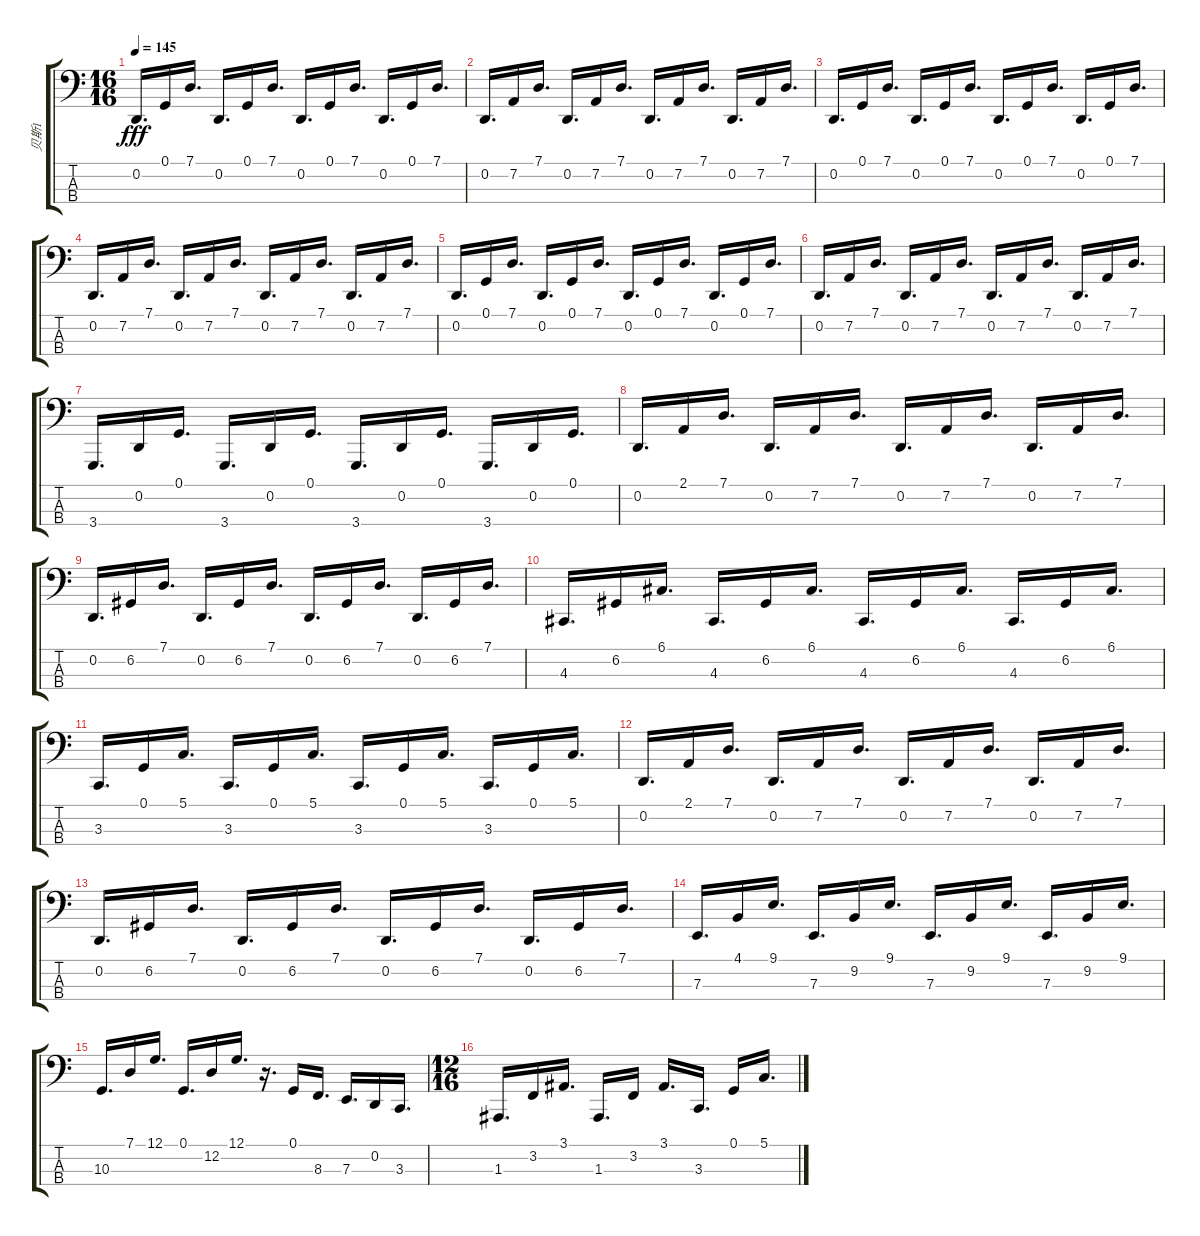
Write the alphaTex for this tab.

\track ("贝斯1" "贝斯1") {instrument harpsichord}
\staff {score tabs}
\tuning (G2 D2 A1 E1) {hide}
\ts (16 16)
\tempo 145
\clef f4
\ks c
0.2.16{d dy fff} 0.1.16 7.1.16{d} 0.2.16{d} 0.1.16 7.1.16{d} 0.2.16{d} 0.1.16 7.1.16{d} 0.2.16{d} 0.1.16 7.1.16{d} |
0.2.16{d} 7.2.16 7.1.16{d} 0.2.16{d} 7.2.16 7.1.16{d} 0.2.16{d} 7.2.16 7.1.16{d} 0.2.16{d} 7.2.16 7.1.16{d} |
0.2.16{d} 0.1.16 7.1.16{d} 0.2.16{d} 0.1.16 7.1.16{d} 0.2.16{d} 0.1.16 7.1.16{d} 0.2.16{d} 0.1.16 7.1.16{d} |
0.2.16{d} 7.2.16 7.1.16{d} 0.2.16{d} 7.2.16 7.1.16{d} 0.2.16{d} 7.2.16 7.1.16{d} 0.2.16{d} 7.2.16 7.1.16{d} |
0.2.16{d} 0.1.16 7.1.16{d} 0.2.16{d} 0.1.16 7.1.16{d} 0.2.16{d} 0.1.16 7.1.16{d} 0.2.16{d} 0.1.16 7.1.16{d} |
0.2.16{d} 7.2.16 7.1.16{d} 0.2.16{d} 7.2.16 7.1.16{d} 0.2.16{d} 7.2.16 7.1.16{d} 0.2.16{d} 7.2.16 7.1.16{d} |
3.4.16{d} 0.2.16 0.1.16{d} 3.4.16{d} 0.2.16 0.1.16{d} 3.4.16{d} 0.2.16 0.1.16{d} 3.4.16{d} 0.2.16 0.1.16{d} |
0.2.16{d} 2.1.16 7.1.16{d} 0.2.16{d} 7.2.16 7.1.16{d} 0.2.16{d} 7.2.16 7.1.16{d} 0.2.16{d} 7.2.16 7.1.16{d} |
0.2.16{d} 6.2.16 7.1.16{d} 0.2.16{d} 6.2.16 7.1.16{d} 0.2.16{d} 6.2.16 7.1.16{d} 0.2.16{d} 6.2.16 7.1.16{d} |
4.3.16{d} 6.2.16 6.1.16{d} 4.3.16{d} 6.2.16 6.1.16{d} 4.3.16{d} 6.2.16 6.1.16{d} 4.3.16{d} 6.2.16 6.1.16{d} |
3.3.16{d} 0.1.16 5.1.16{d} 3.3.16{d} 0.1.16 5.1.16{d} 3.3.16{d} 0.1.16 5.1.16{d} 3.3.16{d} 0.1.16 5.1.16{d} |
0.2.16{d} 2.1.16 7.1.16{d} 0.2.16{d} 7.2.16 7.1.16{d} 0.2.16{d} 7.2.16 7.1.16{d} 0.2.16{d} 7.2.16 7.1.16{d} |
0.2.16{d} 6.2.16 7.1.16{d} 0.2.16{d} 6.2.16 7.1.16{d} 0.2.16{d} 6.2.16 7.1.16{d} 0.2.16{d} 6.2.16 7.1.16{d} |
7.3.16{d} 4.1.16 9.1.16{d} 7.3.16{d} 9.2.16 9.1.16{d} 7.3.16{d} 9.2.16 9.1.16{d} 7.3.16{d} 9.2.16 9.1.16{d} |
10.3.16{d} 7.1.16 12.1.16{d} 0.1.16{d} 12.2.16 12.1.16{d} r.16{d} 0.1.16 8.3.16{d} 7.3.16{d} 0.2.16 3.3.16{d} |
\ts (12 16)
1.3.16{d} 3.2.16 3.1.16{d} 1.3.16{d} 3.2.16 3.1.16{d} 3.3.16{d} 0.1.16 5.1.16{d}
